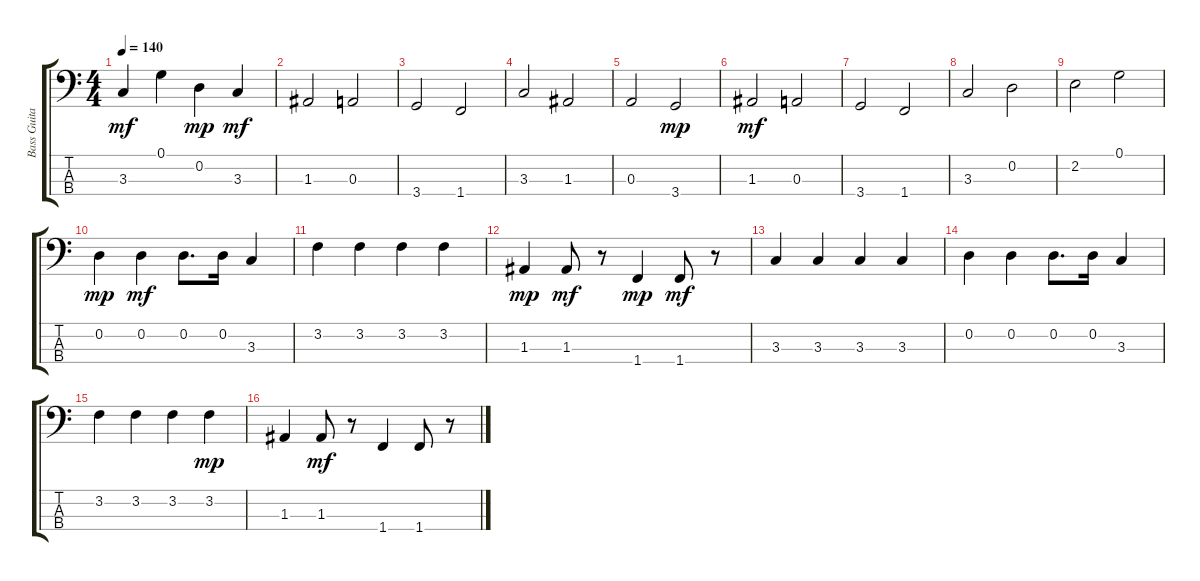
\track ("Bass Guitar" "Bass Guita") {instrument electricbassfinger}
\staff {score tabs}
\tuning (G2 D2 A1 E1) {hide}
\ts (4 4)
\tempo 140
\clef f4
\ks c
3.3.4{dy mf} 0.1.4 0.2.4{dy mp} 3.3.4{dy mf} |
1.3.2 0.3.2 |
3.4.2 1.4.2 |
3.3.2 1.3.2 |
0.3.2 3.4.2{dy mp} |
1.3.2{dy mf} 0.3.2 |
3.4.2 1.4.2 |
3.3.2 0.2.2 |
2.2.2 0.1.2 |
0.2.4{dy mp} 0.2.4{dy mf} 0.2.8{d} 0.2.16 3.3.4 |
3.2.4 3.2.4 3.2.4 3.2.4 |
1.3.4{dy mp} 1.3.8{dy mf} r.8 1.4.4{dy mp} 1.4.8{dy mf} r.8 |
3.3.4 3.3.4 3.3.4 3.3.4 |
0.2.4 0.2.4 0.2.8{d} 0.2.16 3.3.4 |
3.2.4 3.2.4 3.2.4 3.2.4{dy mp} |
1.3.4 1.3.8{dy mf} r.8 1.4.4 1.4.8 r.8
